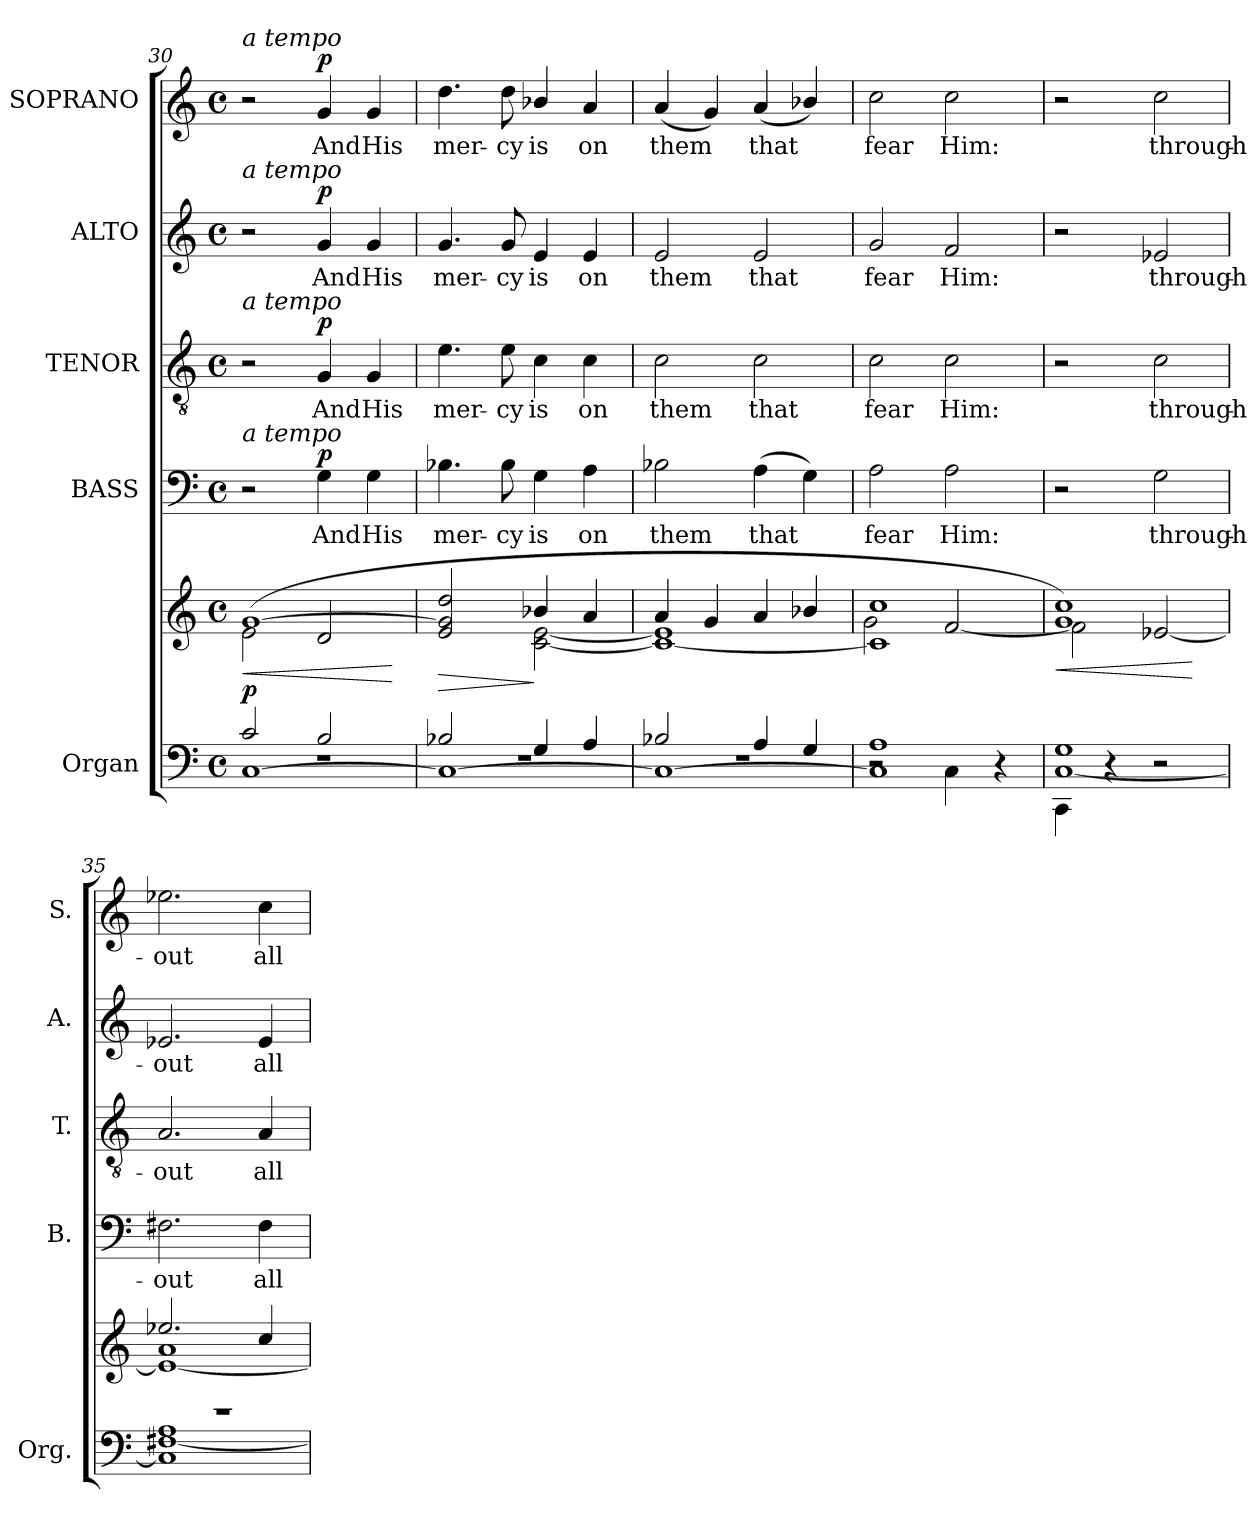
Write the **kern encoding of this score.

**kern	**kern	**dynam	**kern	**text	**dynam	**kern	**text	**dynam	**kern	**text	**dynam	**kern	**text	**dynam
*part5	*part5	*part5	*part4	*part4	*part4	*part3	*part3	*part3	*part2	*part2	*part2	*part1	*part1	*part1
*staff6	*staff5	*staff5/6	*staff4	*staff4	*staff4	*staff3	*staff3	*staff3	*staff2	*staff2	*staff2	*staff1	*staff1	*staff1
*I"Organ	*	*	*I"BASS	*	*	*I"TENOR	*	*	*I"ALTO	*	*	*I"SOPRANO	*	*
*I'Org.	*	*	*I'B.	*	*	*I'T.	*	*	*I'A.	*	*	*I'S.	*	*
*clefF4	*clefG2	*	*clefF4	*	*	*clefGv2	*	*	*clefG2	*	*	*clefG2	*	*
*	*	*	*	*	*	*ITrd7c12	*	*	*	*	*	*	*	*
*k[]	*k[]	*	*k[]	*	*	*k[]	*	*	*k[]	*	*	*k[]	*	*
*C:	*C:	*	*C:	*	*	*C:	*	*	*C:	*	*	*C:	*	*
*M4/4	*M4/4	*	*M4/4	*	*	*M4/4	*	*	*M4/4	*	*	*M4/4	*	*
*met(c)	*met(c)	*	*met(c)	*	*	*met(c)	*	*	*met(c)	*	*	*met(c)	*	*
=30	=30	=30	=30	=30	=30	=30	=30	=30	=30	=30	=30	=30	=30	=30
*^	*	*	*	*	*	*	*	*	*	*	*	*	*	*
*	*^	*	*	*	*	*	*	*	*	*	*	*	*	*	*
!	!	!	!	!	!	!	!	!	!	!	!	!	!	!LO:TX:a:i:t=a tempo	!	!
!	!	!	!	!	!	!	!	!	!	!	!LO:TX:a:i:t=a tempo	!	!	!	!	!
!	!	!	!	!	!	!	!	!LO:TX:a:i:t=a tempo	!	!	!	!	!	!	!	!
!	!	!	!	!	!LO:TX:a:i:t=a tempo	!	!	!	!	!	!	!	!	!	!	!
!	!	!	!LO:TX:a:i:t=a tempo	!	!	!	!	!	!	!	!	!	!	!	!	!
!	!	!	!	!LO:HP:b	!	!	!	!	!	!	!	!	!	!	!	!
*	*	*	*^	*	*	*	*	*	*	*	*	*	*	*	*	*
1r	2ci/	[1Ci	([1gi	2ei\	< p	2r	.	.	2r	.	.	2r	.	.	2r	.	.
!	!	!	!	!	!	!	!LO:LY:b:color=#000000	!	!	!	!	!	!	!	!	!	!
!	!	!	!	!	!	!	!	!	!	!LO:LY:b:color=#000000	!	!	!	!	!	!	!
!	!	!	!	!	!	!	!	!	!	!	!	!	!LO:LY:b:color=#000000	!	!	!	!
!	!	!	!	!	!	!	!	!	!	!	!	!	!	!	!	!LO:LY:b:color=#000000	!
.	2Bi/	.	.	2di/	.	4Gi\	And	p	4GGi/	And	p	4gi/	And	p	4gi/	And	p
!	!	!	!	!	!	!	!LO:LY:b:color=#000000	!	!	!	!	!	!	!	!	!	!
!	!	!	!	!	!	!	!	!	!	!LO:LY:b:color=#000000	!	!	!	!	!	!	!
!	!	!	!	!	!	!	!	!	!	!	!	!	!LO:LY:b:color=#000000	!	!	!	!
!	!	!	!	!	!	!	!	!	!	!	!	!	!	!	!	!LO:LY:b:color=#000000	!
.	.	.	.	.	.	4Gi\	His	.	4GGi/	His	.	4gi/	His	.	4gi/	His	.
*v	*v	*v	*	*	*	*	*	*	*	*	*	*	*	*	*	*	*
*	*v	*v	*	*	*	*	*	*	*	*	*	*	*	*	*
.	.	[	.	.	.	.	.	.	.	.	.	.	.	.
=31	=31	=31	=31	=31	=31	=31	=31	=31	=31	=31	=31	=31	=31	=31
*^	*	*	*	*	*	*	*	*	*	*	*	*	*	*
*	*^	*	*	*	*	*	*	*	*	*	*	*	*	*	*
!	!	!	!	!LO:HP:b	!	!	!	!	!	!	!	!	!	!	!	!
*	*	*	*^	*	*	*	*	*	*	*	*	*	*	*	*	*
!	!	!	!	!	!	!	!LO:LY:b:color=#000000	!	!	!	!	!	!	!	!	!	!
!	!	!	!	!	!	!	!	!	!	!LO:LY:b:color=#000000	!	!	!	!	!	!	!
!	!	!	!	!	!	!	!	!	!	!	!	!	!LO:LY:b:color=#000000	!	!	!	!
!	!	!	!	!	!	!	!	!	!	!	!	!	!	!	!	!LO:LY:b:color=#000000	!
1r	2B-Xi/	1Ci_	2ei/ 2gi] 2ddi	2ryy	>	4.B-Xi\	mer-	.	4.Ei\	mer-	.	4.gi/	mer-	.	4.ddi\	mer-	.
!	!	!	!	!	!	!	!LO:LY:b:color=#000000	!	!	!	!	!	!	!	!	!	!
!	!	!	!	!	!	!	!	!	!	!LO:LY:b:color=#000000	!	!	!	!	!	!	!
!	!	!	!	!	!	!	!	!	!	!	!	!	!LO:LY:b:color=#000000	!	!	!	!
!	!	!	!	!	!	!	!	!	!	!	!	!	!	!	!	!LO:LY:b:color=#000000	!
.	.	.	.	.	.	8B-i\	-cy	.	8Ei\	-cy	.	8gi/	-cy	.	8ddi\	-cy	.
!	!	!	!	!	!	!	!LO:LY:b:color=#000000	!	!	!	!	!	!	!	!	!	!
!	!	!	!	!	!	!	!	!	!	!LO:LY:b:color=#000000	!	!	!	!	!	!	!
!	!	!	!	!	!	!	!	!	!	!	!	!	!LO:LY:b:color=#000000	!	!	!	!
!	!	!	!	!	!	!	!	!	!	!	!	!	!	!	!	!LO:LY:b:color=#000000	!
.	4Gi/	.	4b-Xi/	[2ci\ [2ei	]	4Gi\	is	.	4Ci\	is	.	4ei/	is	.	4b-Xi/	is	.
!	!	!	!	!	!	!	!LO:LY:b:color=#000000	!	!	!	!	!	!	!	!	!	!
!	!	!	!	!	!	!	!	!	!	!LO:LY:b:color=#000000	!	!	!	!	!	!	!
!	!	!	!	!	!	!	!	!	!	!	!	!	!LO:LY:b:color=#000000	!	!	!	!
!	!	!	!	!	!	!	!	!	!	!	!	!	!	!	!	!LO:LY:b:color=#000000	!
.	4Ai/	.	4ai/	.	.	4Ai\	on	.	4Ci\	on	.	4ei/	on	.	4ai/	on	.
=32	=32	=32	=32	=32	=32	=32	=32	=32	=32	=32	=32	=32	=32	=32	=32	=32	=32
!	!	!	!	!	!	!	!LO:LY:b:color=#000000	!	!	!	!	!	!	!	!	!	!
!	!	!	!	!	!	!	!	!	!	!LO:LY:b:color=#000000	!	!	!	!	!	!	!
!	!	!	!	!	!	!	!	!	!	!	!	!	!LO:LY:b:color=#000000	!	!	!	!
!	!	!	!	!	!	!	!	!	!	!	!	!	!	!	!	!LO:LY:b:color=#000000	!
1r	2B-Xi/	1Ci_	4ai/	1ci_ 1ei]	.	2B-Xi\	them	.	2Ci\	them	.	2ei/	them	.	(4ai/	them	.
.	.	.	4gi/	.	.	.	.	.	.	.	.	.	.	.	4gi/)	.	.
!	!	!	!	!	!	!	!LO:LY:b:color=#000000	!	!	!	!	!	!	!	!	!	!
!	!	!	!	!	!	!	!	!	!	!LO:LY:b:color=#000000	!	!	!	!	!	!	!
!	!	!	!	!	!	!	!	!	!	!	!	!	!LO:LY:b:color=#000000	!	!	!	!
!	!	!	!	!	!	!	!	!	!	!	!	!	!	!	!	!LO:LY:b:color=#000000	!
.	4Ai/	.	4ai/	.	.	(4Ai\	that	.	2Ci\	that	.	2ei/	that	.	(4ai/	that	.
.	4Gi/	.	4b-Xi/	.	.	4Gi\)	.	.	.	.	.	.	.	.	4b-Xi/)	.	.
!!LO:PB:g=z
=33	=33	=33	=33	=33	=33	=33	=33	=33	=33	=33	=33	=33	=33	=33	=33	=33	=33
!	!	!	!	!	!	!	!LO:LY:b:color=#000000	!	!	!	!	!	!	!	!	!	!
!	!	!	!	!	!	!	!	!	!	!LO:LY:b:color=#000000	!	!	!	!	!	!	!
!	!	!	!	!	!	!	!	!	!	!	!	!	!LO:LY:b:color=#000000	!	!	!	!
!	!	!	!	!	!	!	!	!	!	!	!	!	!	!	!	!LO:LY:b:color=#000000	!
2r	1Ai	1Ci]	1ci] 1cci	2gi\	.	2Ai\	fear	.	2Ci\	fear	.	2gi/	fear	.	2cci\	fear	.
!	!	!	!	!	!	!	!LO:LY:b:color=#000000	!	!	!	!	!	!	!	!	!	!
!	!	!	!	!	!	!	!	!	!	!LO:LY:b:color=#000000	!	!	!	!	!	!	!
!	!	!	!	!	!	!	!	!	!	!	!	!	!LO:LY:b:color=#000000	!	!	!	!
!	!	!	!	!	!	!	!	!	!	!	!	!	!	!	!	!LO:LY:b:color=#000000	!
4Ci\	.	.	.	[2fi/	.	2Ai\	Him:	.	2Ci\	Him:	.	2fi/	Him:	.	2cci\	Him:	.
4r	.	.	.	.	.	.	.	.	.	.	.	.	.	.	.	.	.
=34	=34	=34	=34	=34	=34	=34	=34	=34	=34	=34	=34	=34	=34	=34	=34	=34	=34
!	!	!	!	!	!LO:HP:b	!	!	!	!	!	!	!	!	!	!	!	!
1Gi	[1Ci	4CCi\	1gi 1cci)	2fi\]	<	2r	.	.	2r	.	.	2r	.	.	2r	.	.
.	.	4r	.	.	.	.	.	.	.	.	.	.	.	.	.	.	.
!	!	!	!	!	!	!	!LO:LY:b:color=#000000	!	!	!	!	!	!	!	!	!	!
!	!	!	!	!	!	!	!	!	!	!LO:LY:b:color=#000000	!	!	!	!	!	!	!
!	!	!	!	!	!	!	!	!	!	!	!	!	!LO:LY:b:color=#000000	!	!	!	!
!	!	!	!	!	!	!	!	!	!	!	!	!	!	!	!	!LO:LY:b:color=#000000	!
.	.	2r	.	[2e-Xi/	.	2Gi\	through-	.	2Ci\	through-	.	2e-Xi/	through-	.	2cci\	through-	.
*v	*v	*v	*	*	*	*	*	*	*	*	*	*	*	*	*	*	*
*	*v	*v	*	*	*	*	*	*	*	*	*	*	*	*	*
.	.	[	.	.	.	.	.	.	.	.	.	.	.	.
=35	=35	=35	=35	=35	=35	=35	=35	=35	=35	=35	=35	=35	=35	=35
*^	*^	*	*	*	*	*	*	*	*	*	*	*	*	*
!	!	!	!	!	!	!LO:LY:b:color=#000000	!	!	!	!	!	!	!	!	!	!
!	!	!	!	!	!	!	!	!	!LO:LY:b:color=#000000	!	!	!	!	!	!	!
!	!	!	!	!	!	!	!	!	!	!	!	!LO:LY:b:color=#000000	!	!	!	!
!	!	!	!	!	!	!	!	!	!	!	!	!	!	!	!LO:LY:b:color=#000000	!
1r	1Ci] [1F#Xi 1Ai	2.ee-Xi/	1e-i_ 1ai	.	2.F#Xi\	-out	.	2.AAi/	-out	.	2.e-Xi/	-out	.	2.ee-Xi\	-out	.
!	!	!	!	!	!	!LO:LY:b:color=#000000	!	!	!	!	!	!	!	!	!	!
!	!	!	!	!	!	!	!	!	!LO:LY:b:color=#000000	!	!	!	!	!	!	!
!	!	!	!	!	!	!	!	!	!	!	!	!LO:LY:b:color=#000000	!	!	!	!
!	!	!	!	!	!	!	!	!	!	!	!	!	!	!	!LO:LY:b:color=#000000	!
.	.	4cci/	.	.	4F#i\	all	.	4AAi/	all	.	4e-i/	all	.	4cci\	all	.
*v	*v	*	*	*	*	*	*	*	*	*	*	*	*	*	*	*
*	*v	*v	*	*	*	*	*	*	*	*	*	*	*	*	*
=	=	=	=	=	=	=	=	=	=	=	=	=	=	=
*-	*-	*-	*-	*-	*-	*-	*-	*-	*-	*-	*-	*-	*-	*-
